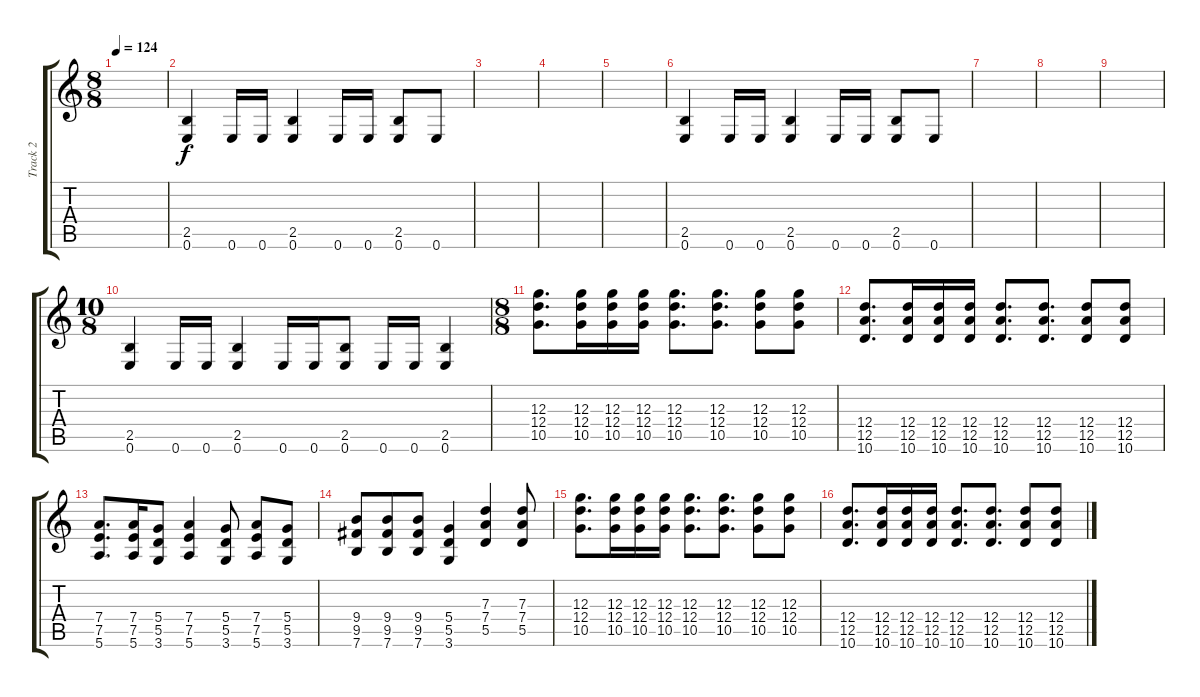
\track ("Track 2" "Track 2") {instrument distortionguitar}
\staff {score tabs}
\tuning (E4 B3 G3 D3 A2 E2) {hide}
\ts (8 8)
\tempo 124
\clef g2
\ks c
|
(2.5 0.6).4 0.6.16 0.6.16 (2.5 0.6).4 0.6.16 0.6.16 (2.5 0.6).8 0.6.8 |
|
|
|
(2.5 0.6).4 0.6.16 0.6.16 (2.5 0.6).4 0.6.16 0.6.16 (2.5 0.6).8 0.6.8 |
|
|
|
\ts (10 8)
(2.5 0.6).4 0.6.16 0.6.16 (2.5 0.6).4 0.6.16 0.6.16 (2.5 0.6).8 0.6.16 0.6.16 (2.5 0.6).4 |
\ts (8 8)
(12.3 12.4 10.5).8{d} (12.3 12.4 10.5).16 (12.3 12.4 10.5).16 (12.3 12.4 10.5).16 (12.3 12.4 10.5).8{d} (12.3 12.4 10.5).8{d} (12.3 12.4 10.5).8 (12.3 12.4 10.5).8 |
(12.4 12.5 10.6).8{d} (12.4 12.5 10.6).16 (12.4 12.5 10.6).16 (12.4 12.5 10.6).16 (12.4 12.5 10.6).8{d} (12.4 12.5 10.6).8{d} (12.4 12.5 10.6).8 (12.4 12.5 10.6).8 |
(7.4 7.5 5.6).8{d} (7.4 7.5 5.6).16 (5.4 5.5 3.6).8 (7.4 7.5 5.6).4 (5.4 5.5 3.6).8 (7.4 7.5 5.6).8 (5.4 5.5 3.6).8 |
(9.4 9.5 7.6).8 (9.4 9.5 7.6).8 (9.4 9.5 7.6).8 (5.4 5.5 3.6).4 (7.3 7.4 5.5).4 (7.3 7.4 5.5).8 |
(12.3 12.4 10.5).8{d} (12.3 12.4 10.5).16 (12.3 12.4 10.5).16 (12.3 12.4 10.5).16 (12.3 12.4 10.5).8{d} (12.3 12.4 10.5).8{d} (12.3 12.4 10.5).8 (12.3 12.4 10.5).8 |
(12.4 12.5 10.6).8{d} (12.4 12.5 10.6).16 (12.4 12.5 10.6).16 (12.4 12.5 10.6).16 (12.4 12.5 10.6).8{d} (12.4 12.5 10.6).8{d} (12.4 12.5 10.6).8 (12.4 12.5 10.6).8
